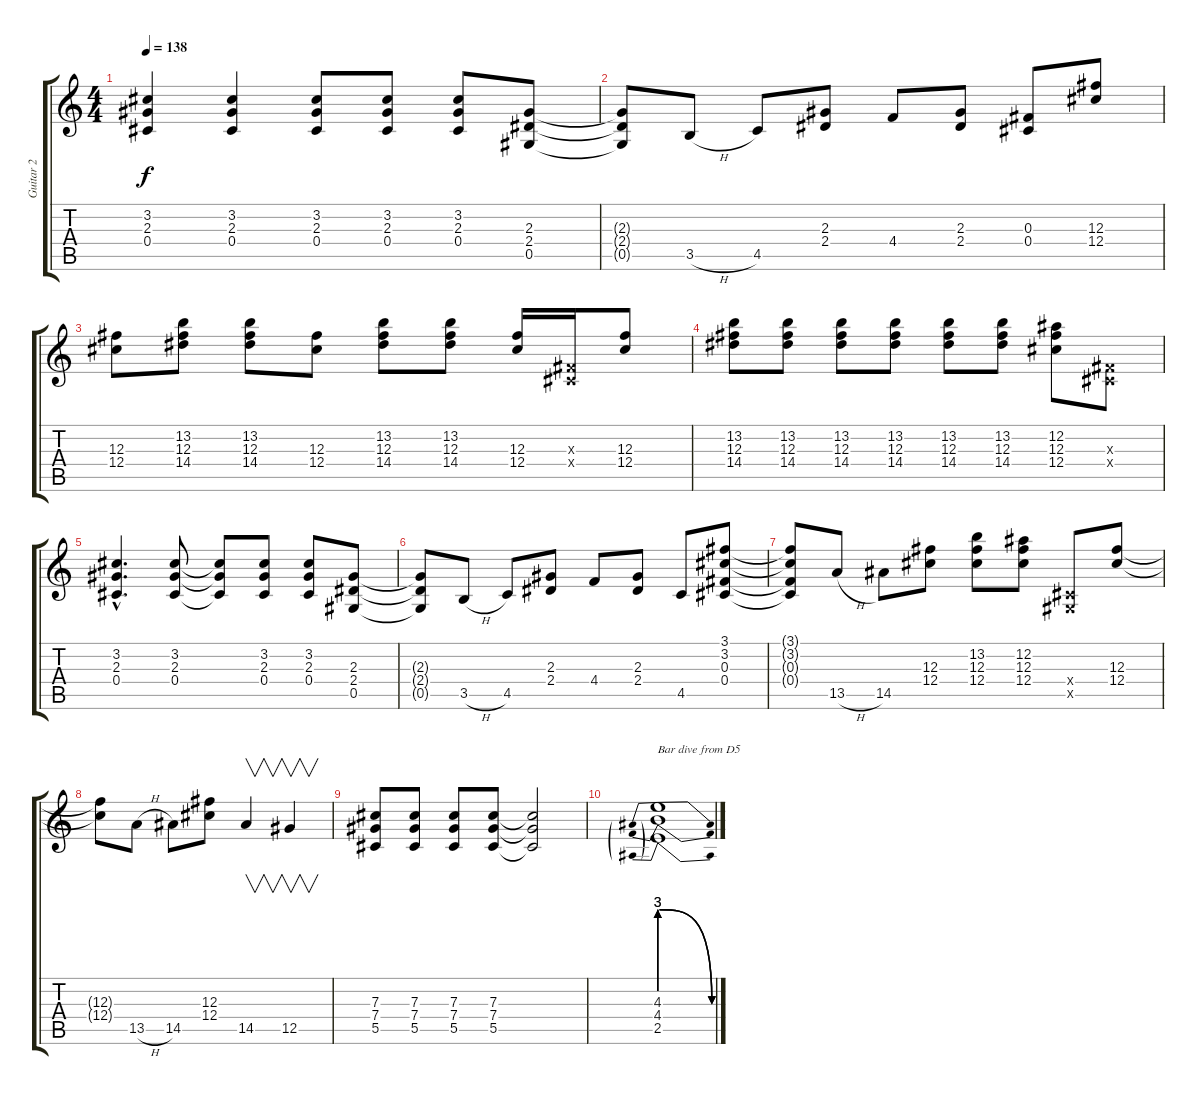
\track ("Guitar 2" "Guitar 2") {instrument distortionguitar}
\staff {score tabs}
\tuning (Eb4 Bb3 Gb3 Db3 Ab2 Eb2) {hide}
\ts (4 4)
\tempo 138
\clef g2
\ks c
(3.2 2.3 0.4).4{dy f} (3.2 2.3 0.4).4 (3.2 2.3 0.4).8 (3.2 2.3 0.4).8 (3.2 2.3 0.4).8 (2.3 2.4 0.5).8 |
(2.3{t} 2.4{t} 0.5{t}).8 3.5{h}.8 4.5.8 (2.3 2.4).8 4.4.8 (2.3 2.4).8 (0.3 0.4).8 (12.3 12.4).8 |
(12.3 12.4).8 (13.2 12.3 14.4).8 (13.2 12.3 14.4).8 (12.3 12.4).8 (13.2 12.3 14.4).8 (13.2 12.3 14.4).8 (12.3 12.4).16 (0.3{x} 0.4{x}).16 (12.3 12.4).8 |
(13.2 12.3 14.4).8 (13.2 12.3 14.4).8 (13.2 12.3 14.4).8 (13.2 12.3 14.4).8 (13.2 12.3 14.4).8 (13.2 12.3 14.4).8 (12.2 12.3 12.4).8 (0.3{x} 0.4{x}).8 |
(3.2{hac} 2.3{hac} 0.4{hac}).4{d} (3.2 2.3 0.4).8 (3.2{t} 2.3{t} 0.4{t}).8 (3.2 2.3 0.4).8 (3.2 2.3 0.4).8 (2.3 2.4 0.5).8 |
(2.3{t} 2.4{t} 0.5{t}).8 3.5{h}.8 4.5.8 (2.3 2.4).8 4.4.8 (2.3 2.4).8 4.5.8 (3.1 3.2 0.3 0.4).8 |
(3.1{t} 3.2{t} 0.3{t} 0.4{t}).8 13.5{h}.8 14.5.8 (12.3 12.4).8 (13.2 12.3 12.4).8 (12.2 12.3 12.4).8 (0.4{x} 0.5{x}).8 (12.3 12.4).8 |
(12.3{t} 12.4{t}).8 13.5{h}.8 14.5.8 (12.3 12.4).8 14.5.4{v} 12.5.4{v} |
(7.3 7.4 5.5).8 (7.3 7.4 5.5).8 (7.3 7.4 5.5).8 (7.3 7.4 5.5).8 (7.3{t} 7.4{t} 5.5{t}).2 |
(4.3{be (prebendrelease 0 12 60 0)} 4.4{be (prebendrelease 0 12 60 0)} 2.5{be (prebendrelease 0 12 60 0)}).1{txt "Bar dive from D5"}
